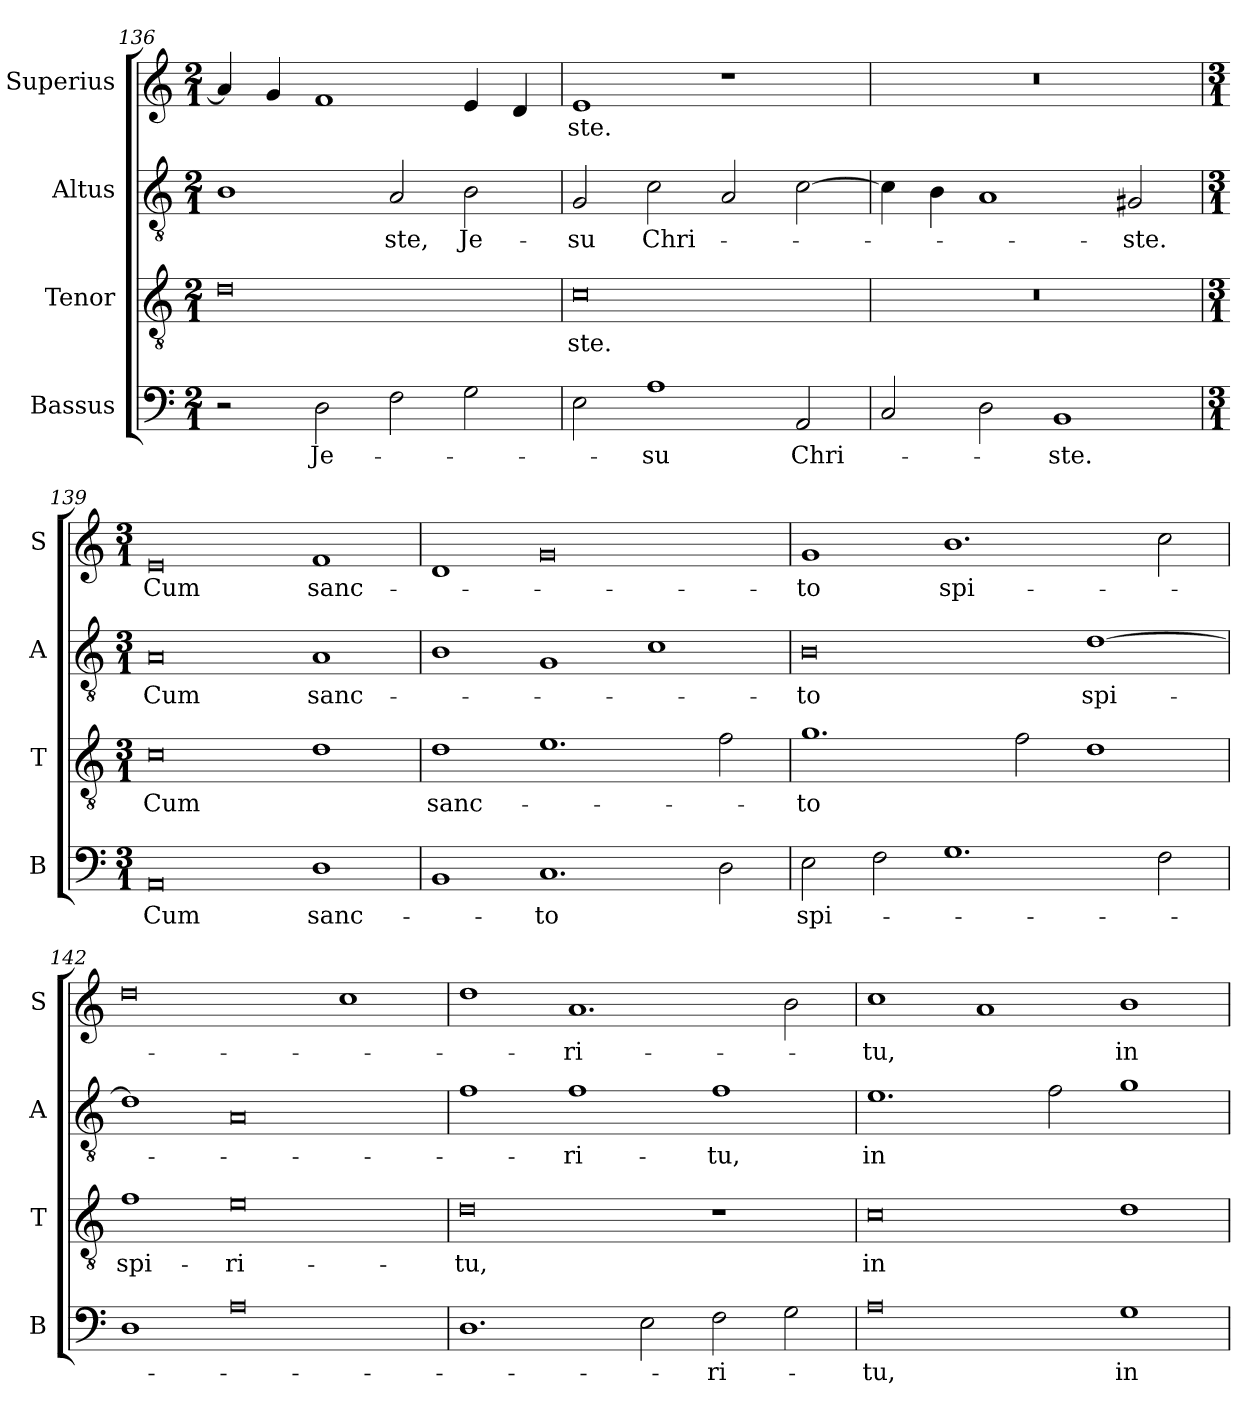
**kern	**text	**kern	**text	**kern	**text	**kern	**text
*part4	*part4	*part3	*part3	*part2	*part2	*part1	*part1
*staff4	*staff4	*staff3	*staff3	*staff2	*staff2	*staff1	*staff1
*I"Bassus	*	*I"Tenor	*	*I"Altus	*	*I"Superius	*
*I'B	*	*I'T	*	*I'A	*	*I'S	*
*clefF4	*	*clefGv2	*	*clefGv2	*	*clefG2	*
*k[]	*	*k[]	*	*k[]	*	*k[]	*
*M2/1	*	*M2/1	*	*M2/1	*	*M2/1	*
=136	=136	=136	=136	=136	=136	=136	=136
2r	.	0d	.	1B	.	4a/]	.
.	.	.	.	.	.	4g/	.
2D\	Je-	.	.	.	.	1f	.
2F\	.	.	.	2A/	-ste,	.	.
2G\	.	.	.	2B\	Je-	4e/	.
.	.	.	.	.	.	4d/	.
=137	=137	=137	=137	=137	=137	=137	=137
2E\	.	0c	-ste.	2G/	-su	1e	-ste.
1A	-su	.	.	2c\	Chri-	.	.
.	.	.	.	2A/	.	1r	.
2AA/	Chri-	.	.	[2c\	.	.	.
=138	=138	=138	=138	=138	=138	=138	=138
2C/	.	0r	.	4c\]	.	0r	.
.	.	.	.	4B\	.	.	.
2D\	.	.	.	1A	.	.	.
1BB	-ste.	.	.	.	.	.	.
.	.	.	.	2G#X/	-ste.	.	.
=139	=139	=139	=139	=139	=139	=139	=139
*M3/1	*	*M3/1	*	*M3/1	*	*M3/1	*
0AA	Cum	0c	Cum	0A	Cum	0e	Cum
1D	sanc-	1d	.	1A	sanc-	1f	sanc-
=140	=140	=140	=140	=140	=140	=140	=140
1BB	.	1d	sanc-	1B	.	1d	.
1.C	-to	1.e	.	1G	.	0g	.
.	.	.	.	1c	.	.	.
2D\	.	2f\	.	.	.	.	.
=141	=141	=141	=141	=141	=141	=141	=141
2E\	spi-	1.g	-to	0B	-to	1g	-to
2F\	.	.	.	.	.	.	.
1.G	.	.	.	.	.	1.b	spi-
.	.	2f\	.	.	.	.	.
.	.	1d	.	[1d	spi-	.	.
2F\	.	.	.	.	.	2cc\	.
=142	=142	=142	=142	=142	=142	=142	=142
1D	.	1f	spi-	1d]	.	0dd	.
0A	.	0e	-ri-	0A	.	.	.
.	.	.	.	.	.	1cc	.
=143	=143	=143	=143	=143	=143	=143	=143
1.D	.	0d	-tu,	1f	.	1dd	.
.	.	.	.	1f	-ri-	1.a	-ri-
2E\	.	.	.	.	.	.	.
2F\	-ri-	1r	.	1f	-tu,	.	.
2G\	.	.	.	.	.	2b\	.
=144	=144	=144	=144	=144	=144	=144	=144
0A	-tu,	0c	in	1.e	in	1cc	-tu,
.	.	.	.	.	.	1a	.
.	.	.	.	2f\	.	.	.
1G	in	1d	.	1g	.	1b	in
=	=	=	=	=	=	=	=
*-	*-	*-	*-	*-	*-	*-	*-
